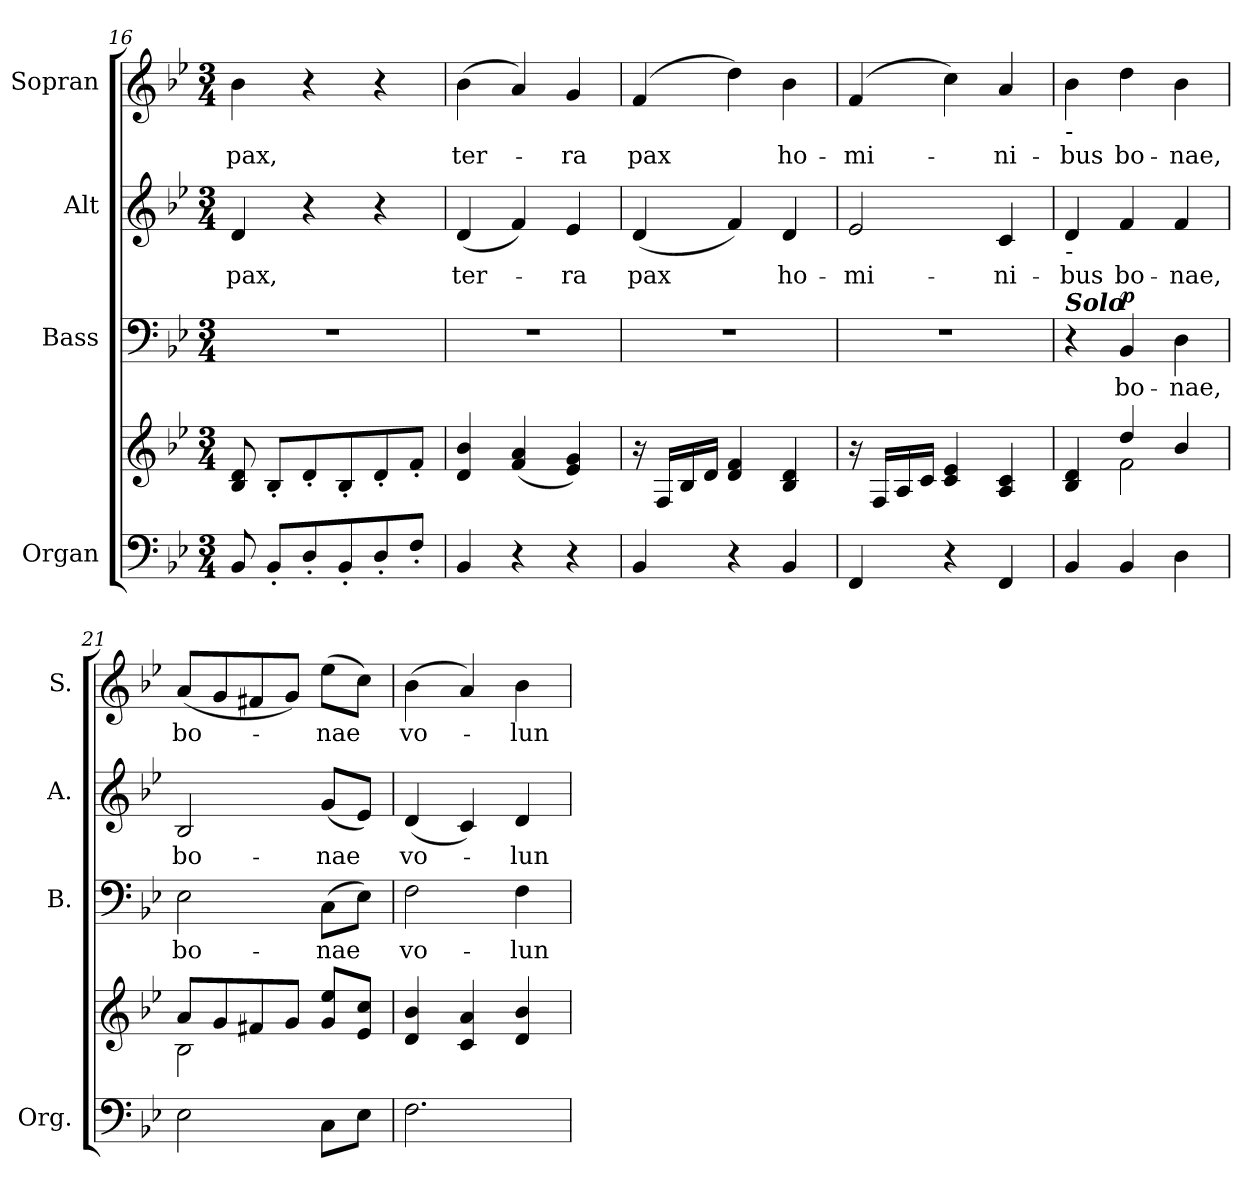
**kern	**kern	**kern	**text	**dynam	**kern	**text	**kern	**text
*part4	*part4	*part3	*part3	*part3	*part2	*part2	*part1	*part1
*staff5	*staff4	*staff3	*staff3	*staff3	*staff2	*staff2	*staff1	*staff1
*I"Organ	*	*I"Bass	*	*	*I"Alt	*	*I"Sopran	*
*I'Org.	*	*I'B.	*	*	*I'A.	*	*I'S.	*
*clefF4	*clefG2	*clefF4	*	*	*clefG2	*	*clefG2	*
*k[b-e-]	*k[b-e-]	*k[b-e-]	*	*	*k[b-e-]	*	*k[b-e-]	*
*B-:	*B-:	*B-:	*	*	*B-:	*	*B-:	*
*M3/4	*M3/4	*M3/4	*	*	*M3/4	*	*M3/4	*
=16	=16	=16	=16	=16	=16	=16	=16	=16
!	!	!LO:N:vis=1	!	!	!	!	!	!
!	!	!	!	!	!	!LO:LY:b:color=#000000	!	!
!	!	!	!	!	!	!	!	!LO:LY:b:color=#000000
8BB-i/	8B-i/ 8di	2.r	.	.	4di/	pax,	4b-i\	pax,
8BB-'i/L	8B-'i/L	.	.	.	.	.	.	.
8D'i/	8d'i/	.	.	.	4r	.	4r	.
8BB-'i/	8B-'i/	.	.	.	.	.	.	.
8D'i/	8d'i/	.	.	.	4r	.	4r	.
8F'i/J	8f'i/J	.	.	.	.	.	.	.
=17	=17	=17	=17	=17	=17	=17	=17	=17
!	!	!LO:N:vis=1	!	!	!	!	!	!
!	!	!	!	!	!	!LO:LY:b:color=#000000	!	!
!	!	!	!	!	!	!	!	!LO:LY:b:color=#000000
4BB-i/	4di/ 4b-i	2.r	.	.	(4di/	ter-	(4b-i\	ter-
4r	(4fi/ 4ai	.	.	.	4fi/)	.	4ai/)	.
!	!	!	!	!	!	!LO:LY:b:color=#000000	!	!
!	!	!	!	!	!	!	!	!LO:LY:b:color=#000000
4r	4e-i/ 4gi)	.	.	.	4e-i/	-ra	4gi/	-ra
=18	=18	=18	=18	=18	=18	=18	=18	=18
!	!	!LO:N:vis=1	!	!	!	!	!	!
!	!	!	!	!	!	!LO:LY:b:color=#000000	!	!
!	!	!	!	!	!	!	!	!LO:LY:b:color=#000000
4BB-i/	16r	2.r	.	.	(4di/	pax	(4fi/	pax
.	16Fi/LL	.	.	.	.	.	.	.
.	16B-i/	.	.	.	.	.	.	.
.	16di/JJ	.	.	.	.	.	.	.
4r	4di/ 4fi	.	.	.	4fi/)	.	4ddi\)	.
!	!	!	!	!	!	!LO:LY:b:color=#000000	!	!
!	!	!	!	!	!	!	!	!LO:LY:b:color=#000000
4BB-i/	4B-i/ 4di	.	.	.	4di/	ho-	4b-i\	ho-
=19	=19	=19	=19	=19	=19	=19	=19	=19
!	!	!LO:N:vis=1	!	!	!	!	!	!
!	!	!	!	!	!	!LO:LY:b:color=#000000	!	!
!	!	!	!	!	!	!	!	!LO:LY:b:color=#000000
4FFi/	16r	2.r	.	.	2e-i/	-mi-	(4fi/	-mi-
.	16Fi/LL	.	.	.	.	.	.	.
.	16Ai/	.	.	.	.	.	.	.
.	16ci/JJ	.	.	.	.	.	.	.
4r	4ci/ 4e-i	.	.	.	.	.	4cci\)	.
!	!	!	!	!	!	!LO:LY:b:color=#000000	!	!
!	!	!	!	!	!	!	!	!LO:LY:b:color=#000000
4FFi/	4Ai/ 4ci	.	.	.	4ci/	-ni-	4ai/	-ni-
!!LO:PB:g=z
=20	=20	=20	=20	=20	=20	=20	=20	=20
*	*^	*	*	*	*	*	*	*
!	!	!	!	!	!	!	!LO:LY:b:color=#000000	!	!
!	!	!	!	!	!	!	!	!LO:TX:b:t=-	!
!	!	!	!	!	!	!LO:TX:b:t=-	!	!	!
!	!	!	!LO:TX:a:Bi:t=Solo	!	!	!	!	!	!
!	!	!	!	!	!	!	!	!	!LO:LY:b:color=#000000
4BB-i/	4B-i/ 4di	4ryy	4r	.	.	4di/	-bus	4b-i\	-bus
!	!	!	!	!LO:LY:b:color=#000000	!	!	!	!	!
!	!	!	!	!	!	!	!LO:LY:b:color=#000000	!	!
!	!	!	!	!	!	!	!	!	!LO:LY:b:color=#000000
4BB-i/	4ddi/	2fi\	4BB-i/	bo-	p	4fi/	bo-	4ddi\	bo-
!	!	!	!	!LO:LY:b:color=#000000	!	!	!	!	!
!	!	!	!	!	!	!	!LO:LY:b:color=#000000	!	!
!	!	!	!	!	!	!	!	!	!LO:LY:b:color=#000000
4Di\	4b-i/	.	4Di\	-nae,	.	4fi/	-nae,	4b-i\	-nae,
=21	=21	=21	=21	=21	=21	=21	=21	=21	=21
!	!	!	!	!LO:LY:b:color=#000000	!	!	!	!	!
!	!	!	!	!	!	!	!LO:LY:b:color=#000000	!	!
!	!	!	!	!	!	!	!	!	!LO:LY:b:color=#000000
2E-i\	8ai/L	2B-i\	2E-i\	bo-	.	2B-i/	bo-	(8ai/L	bo-
.	8gi/	.	.	.	.	.	.	8gi/	.
.	8f#Xi/	.	.	.	.	.	.	8f#Xi/	.
.	8gi/J	.	.	.	.	.	.	8gi/J)	.
!	!	!	!	!LO:LY:b:color=#000000	!	!	!	!	!
!	!	!	!	!	!	!	!LO:LY:b:color=#000000	!	!
!	!	!	!	!	!	!	!	!	!LO:LY:b:color=#000000
8Ci\L	8gi/ 8ee-iL	4ryy	(8Ci\L	-nae	.	(8gi/L	-nae	(8ee-i\L	-nae
8E-i\J	8e-i/ 8cciJ	.	8E-i\J)	.	.	8e-i/J)	.	8cci\J)	.
*	*v	*v	*	*	*	*	*	*	*
=22	=22	=22	=22	=22	=22	=22	=22	=22
!	!	!	!LO:LY:b:color=#000000	!	!	!	!	!
!	!	!	!	!	!	!LO:LY:b:color=#000000	!	!
!	!	!	!	!	!	!	!	!LO:LY:b:color=#000000
2.Fi\	4di/ 4b-i	2Fi\	vo-	.	(4di/	vo-	(4b-i\	vo-
.	4ci/ 4ai	.	.	.	4ci/)	.	4ai/)	.
!	!	!	!LO:LY:b:color=#000000	!	!	!	!	!
!	!	!	!	!	!	!LO:LY:b:color=#000000	!	!
!	!	!	!	!	!	!	!	!LO:LY:b:color=#000000
.	4di/ 4b-i	4Fi\	-lun-	.	4di/	-lun-	4b-i\	-lun-
=	=	=	=	=	=	=	=	=
*-	*-	*-	*-	*-	*-	*-	*-	*-
